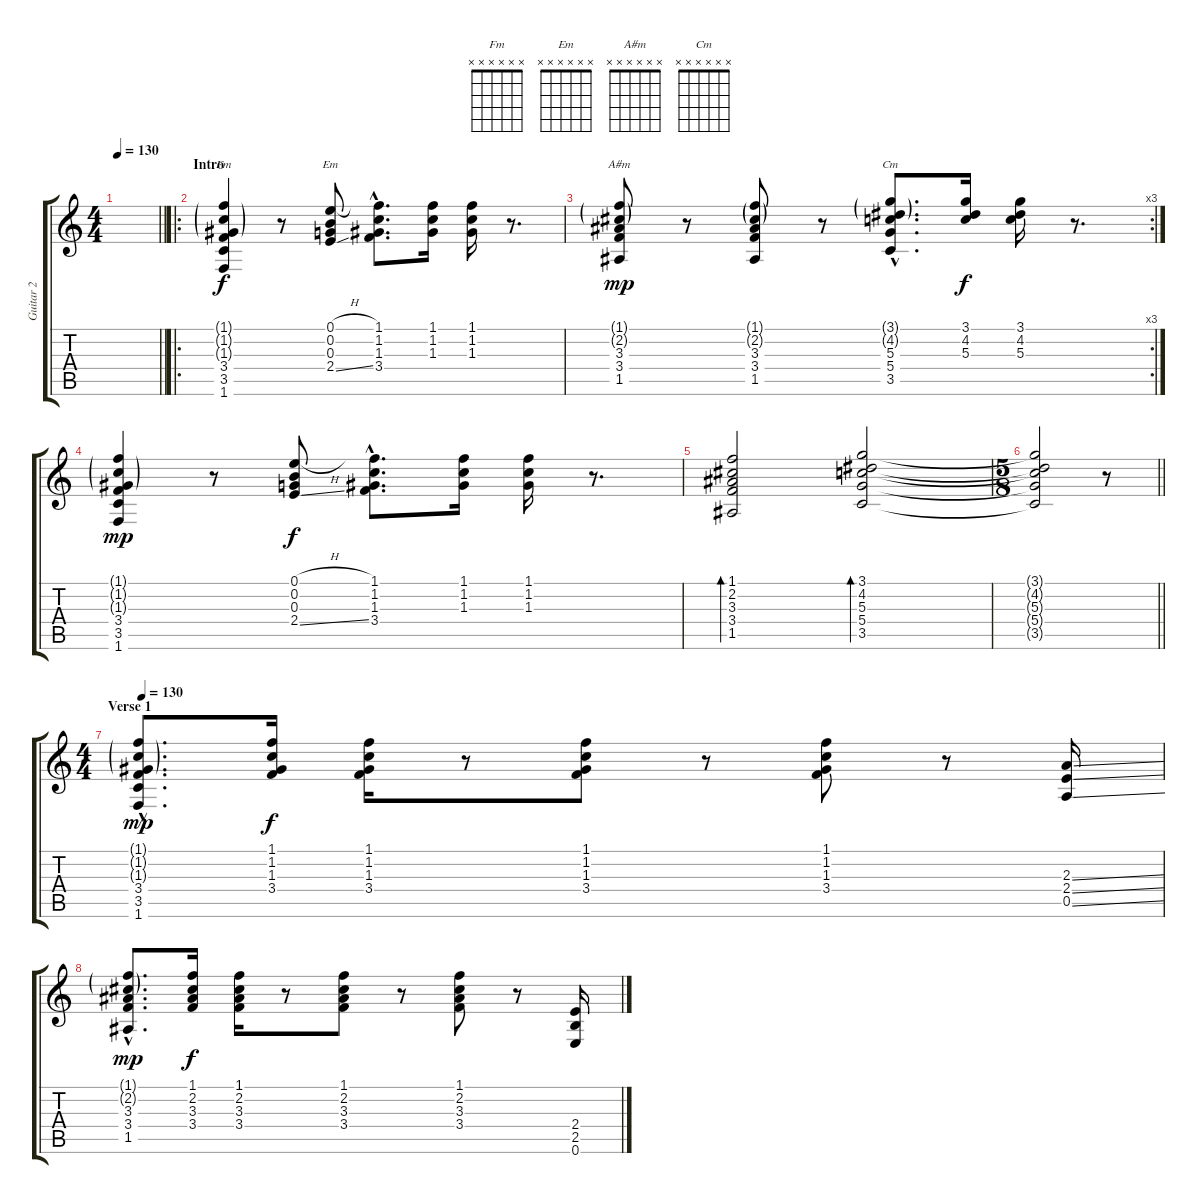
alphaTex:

\track ("Guitar 2" "Guitar 2") {instrument acousticguitarnylon}
\staff {score tabs}
\tuning (E4 B3 G3 D3 A2 E2) {hide}
\chord ("Fm" x x x x x x)
\chord ("Em" x x x x x x)
\chord ("A#m" x x x x x x)
\chord ("Cm" x x x x x x)
\ts (4 4)
\tempo 130
\clef g2
\barLineRight lightlight
\ks c
|
\ro
\section ("" "Intro")
(1.1{g} 1.2{g} 1.3{g} 3.4 3.5 1.6).4{ch "Fm"} r.8 (0.1{h} 0.2 0.3 2.4{ss}).8{ch "Em" dy f} (1.1{hac} 1.2{hac} 1.3{hac} 3.4{hac}).8{d} (1.1 1.2 1.3).16 (1.1 1.2 1.3).16 r.8{d} |
\rc 3
(1.1{g} 2.2{g} 3.3 3.4 1.5).8{ch "A#m" dy mp} r.8 (1.1{g} 2.2{g} 3.3 3.4 1.5).8 r.8 (3.1{g hac} 4.2{g hac} 5.3{hac} 5.4{hac} 3.5{hac}).8{d ch "Cm"} (3.1 4.2 5.3).16{dy f} (3.1 4.2 5.3).16 r.8{d} |
(1.1{g} 1.2{g} 1.3{g} 3.4 3.5 1.6).4{dy mp} r.8 (0.1{h} 0.2 0.3 2.4{ss}).8{dy f} (1.1{hac} 1.2{hac} 1.3{hac} 3.4{hac}).8{d} (1.1 1.2 1.3).16 (1.1 1.2 1.3).16 r.8{d} |
(1.1 2.2 3.3 3.4 1.5).2{bd 60} (3.1 4.2 5.3 5.4 3.5).2{bd 60} |
\ts (5 8)
\barLineRight lightlight
(3.1{t} 4.2{t} 5.3{t} 5.4{t} 3.5{t}).2 r.8 |
\ts (4 4)
\section ("" "Verse 1")
\tempo 130
(1.1{g hac} 1.2{g hac} 1.3{g hac} 3.4{hac} 3.5{hac} 1.6{hac}).8{d dy mp} (1.1 1.2 1.3 3.4).16{dy f} (1.1 1.2 1.3 3.4).16 r.8 (1.1 1.2 1.3 3.4).8 r.8 (1.1 1.2 1.3 3.4).8 r.8 (2.3{ss} 2.4{ss} 0.5{ss}).16 |
(1.1{g hac} 2.2{g hac} 3.3{hac} 3.4{hac} 1.5{hac}).8{d dy mp} (1.1 2.2 3.3 3.4).16{dy f} (1.1 2.2 3.3 3.4).16 r.8 (1.1 2.2 3.3 3.4).8 r.8 (1.1 2.2 3.3 3.4).8 r.8 (2.4{ss} 2.5{ss} 0.6{ss}).16
